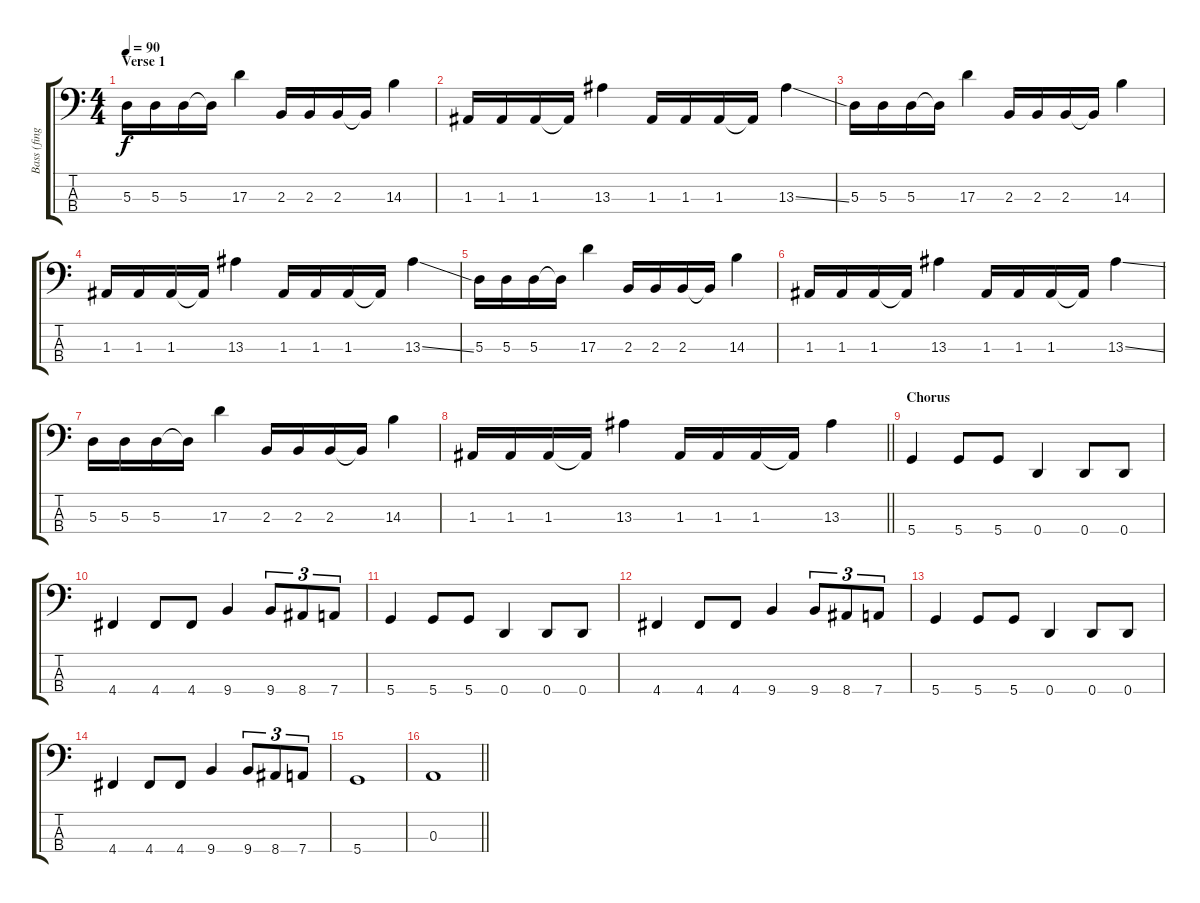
\track ("Bass (finger)" "Bass (fing") {instrument electricbassfinger}
\staff {score tabs}
\tuning (G2 D2 A1 D1) {hide}
\ts (4 4)
\section ("" "Verse 1")
\tempo 90
\clef f4
\ks c
5.3.16{dy f} 5.3.16 5.3.16 5.3{t}.16 17.3.4 2.3.16 2.3.16 2.3.16 2.3{t}.16 14.3.4 |
1.3.16 1.3.16 1.3.16 1.3{t}.16 13.3.4 1.3.16 1.3.16 1.3.16 1.3{t}.16 13.3{ss}.4 |
5.3.16 5.3.16 5.3.16 5.3{t}.16 17.3.4 2.3.16 2.3.16 2.3.16 2.3{t}.16 14.3.4 |
1.3.16 1.3.16 1.3.16 1.3{t}.16 13.3.4 1.3.16 1.3.16 1.3.16 1.3{t}.16 13.3{ss}.4 |
5.3.16 5.3.16 5.3.16 5.3{t}.16 17.3.4 2.3.16 2.3.16 2.3.16 2.3{t}.16 14.3.4 |
1.3.16 1.3.16 1.3.16 1.3{t}.16 13.3.4 1.3.16 1.3.16 1.3.16 1.3{t}.16 13.3{ss}.4 |
5.3.16 5.3.16 5.3.16 5.3{t}.16 17.3.4 2.3.16 2.3.16 2.3.16 2.3{t}.16 14.3.4 |
\barLineRight lightlight
1.3.16 1.3.16 1.3.16 1.3{t}.16 13.3.4 1.3.16 1.3.16 1.3.16 1.3{t}.16 13.3.4 |
\section ("" "Chorus")
5.4.4 5.4.8 5.4.8 0.4.4 0.4.8 0.4.8 |
4.4.4 4.4.8 4.4.8 9.4.4 9.4.8{tu (3 2)} 8.4.8{tu (3 2)} 7.4.8{tu (3 2)} |
5.4.4 5.4.8 5.4.8 0.4.4 0.4.8 0.4.8 |
4.4.4 4.4.8 4.4.8 9.4.4 9.4.8{tu (3 2)} 8.4.8{tu (3 2)} 7.4.8{tu (3 2)} |
5.4.4 5.4.8 5.4.8 0.4.4 0.4.8 0.4.8 |
4.4.4 4.4.8 4.4.8 9.4.4 9.4.8{tu (3 2)} 8.4.8{tu (3 2)} 7.4.8{tu (3 2)} |
5.4.1 |
\barLineRight lightlight
0.3.1
